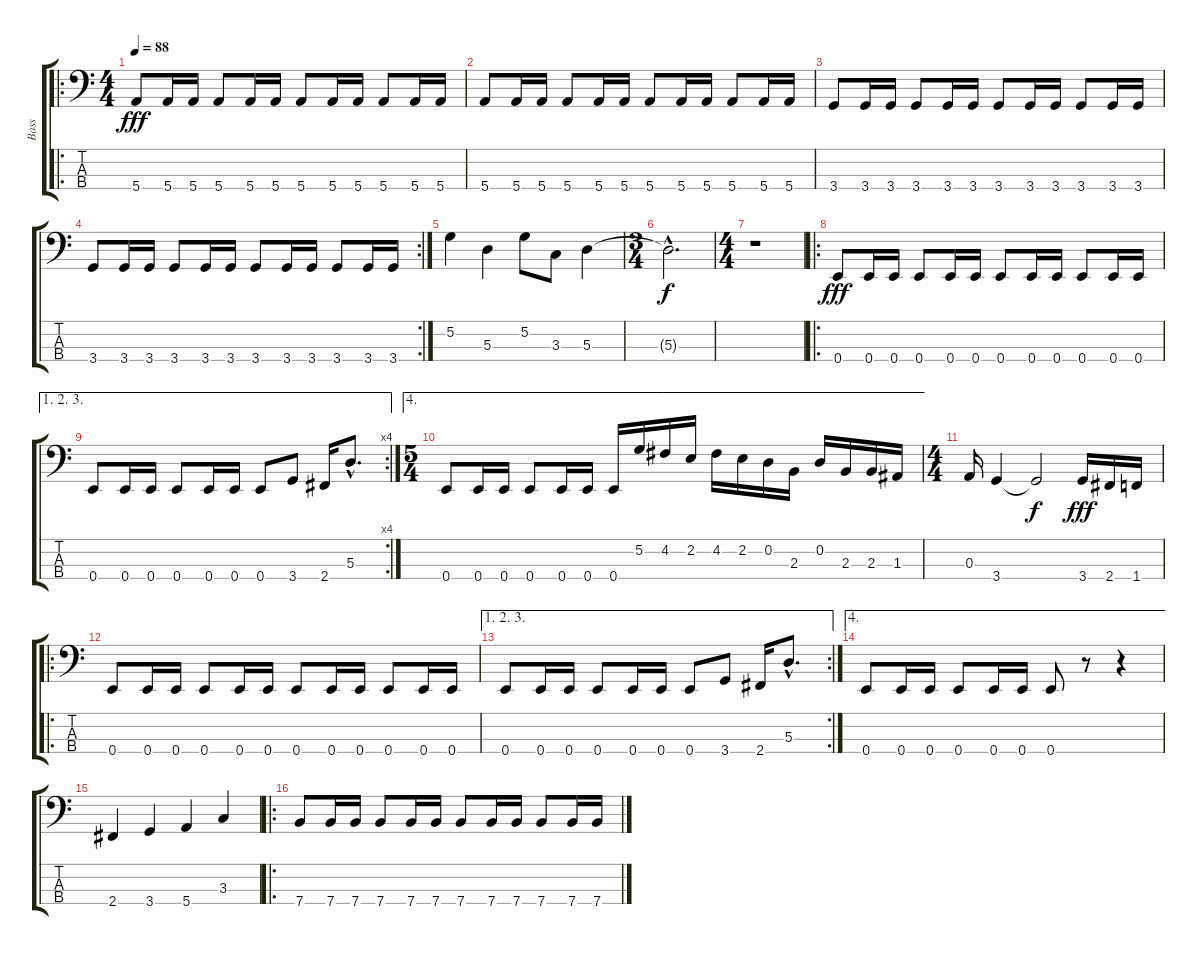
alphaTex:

\track ("Bass" "Bass") {instrument electricbassfinger}
\staff {score tabs}
\tuning (G2 D2 A1 E1) {hide}
\ro
\ts (4 4)
\tempo 88
\clef f4
\ks c
5.4.8{dy fff} 5.4.16 5.4.16 5.4.8 5.4.16 5.4.16 5.4.8 5.4.16 5.4.16 5.4.8 5.4.16 5.4.16 |
5.4.8 5.4.16 5.4.16 5.4.8 5.4.16 5.4.16 5.4.8 5.4.16 5.4.16 5.4.8 5.4.16 5.4.16 |
3.4.8 3.4.16 3.4.16 3.4.8 3.4.16 3.4.16 3.4.8 3.4.16 3.4.16 3.4.8 3.4.16 3.4.16 |
\rc 2
3.4.8 3.4.16 3.4.16 3.4.8 3.4.16 3.4.16 3.4.8 3.4.16 3.4.16 3.4.8 3.4.16 3.4.16 |
5.2.4 5.3.4 5.2.8 3.3.8 5.3.4 |
\ts (3 4)
5.3{hac t}.2{d dy f} |
\ts (4 4)
r.1 |
\ro
0.4.8{dy fff} 0.4.16 0.4.16 0.4.8 0.4.16 0.4.16 0.4.8 0.4.16 0.4.16 0.4.8 0.4.16 0.4.16 |
\ae (1 2 3)
\rc 4
0.4.8 0.4.16 0.4.16 0.4.8 0.4.16 0.4.16 0.4.8 3.4.8 2.4.16 5.3{hac}.8{d} |
\ae 4
\ts (5 4)
0.4.8 0.4.16 0.4.16 0.4.8 0.4.16 0.4.16 0.4.16 5.2.16 4.2.16 2.2.16 4.2.16 2.2.16 0.2.16 2.3.16 0.2.16 2.3.16 2.3.16 1.3.16 |
\ts (4 4)
0.3.16 3.4.4 3.4{t}.2{dy f} 3.4.16{dy fff} 2.4.16 1.4.16 |
\ro
0.4.8 0.4.16 0.4.16 0.4.8 0.4.16 0.4.16 0.4.8 0.4.16 0.4.16 0.4.8 0.4.16 0.4.16 |
\ae (1 2 3)
\rc 2
0.4.8 0.4.16 0.4.16 0.4.8 0.4.16 0.4.16 0.4.8 3.4.8 2.4.16 5.3{hac}.8{d} |
\ae 4
0.4.8 0.4.16 0.4.16 0.4.8 0.4.16 0.4.16 0.4.8 r.8 r.4 |
2.4.4 3.4.4 5.4.4 3.3.4 |
\ro
7.4.8 7.4.16 7.4.16 7.4.8 7.4.16 7.4.16 7.4.8 7.4.16 7.4.16 7.4.8 7.4.16 7.4.16
